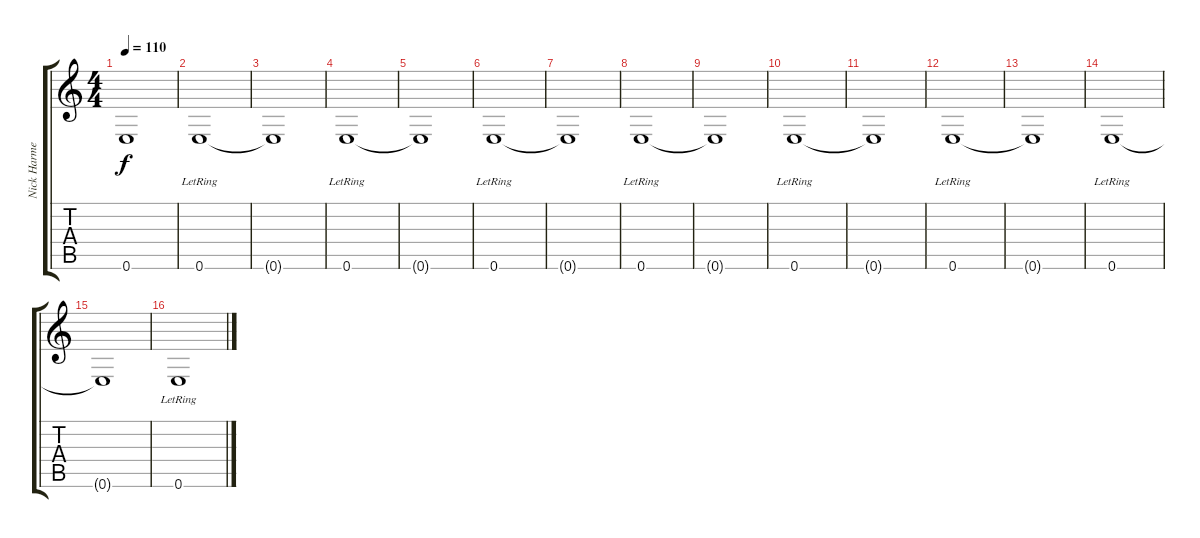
\track ("Nick Harmer" "Nick Harme") {instrument electricbasspick}
\staff {score tabs}
\tuning (E4 B3 G3 D3 A2 E2) {hide}
\ts (4 4)
\tempo 110
\clef g2
\ks c
0.6{t}.1{dy f} |
0.6{lr}.1 |
0.6{t}.1 |
0.6{lr}.1 |
0.6{t}.1 |
0.6{lr}.1 |
0.6{t}.1 |
0.6{lr}.1 |
0.6{t}.1 |
0.6{lr}.1 |
0.6{t}.1 |
0.6{lr}.1 |
0.6{t}.1 |
0.6{lr}.1 |
0.6{t}.1 |
0.6{lr}.1
